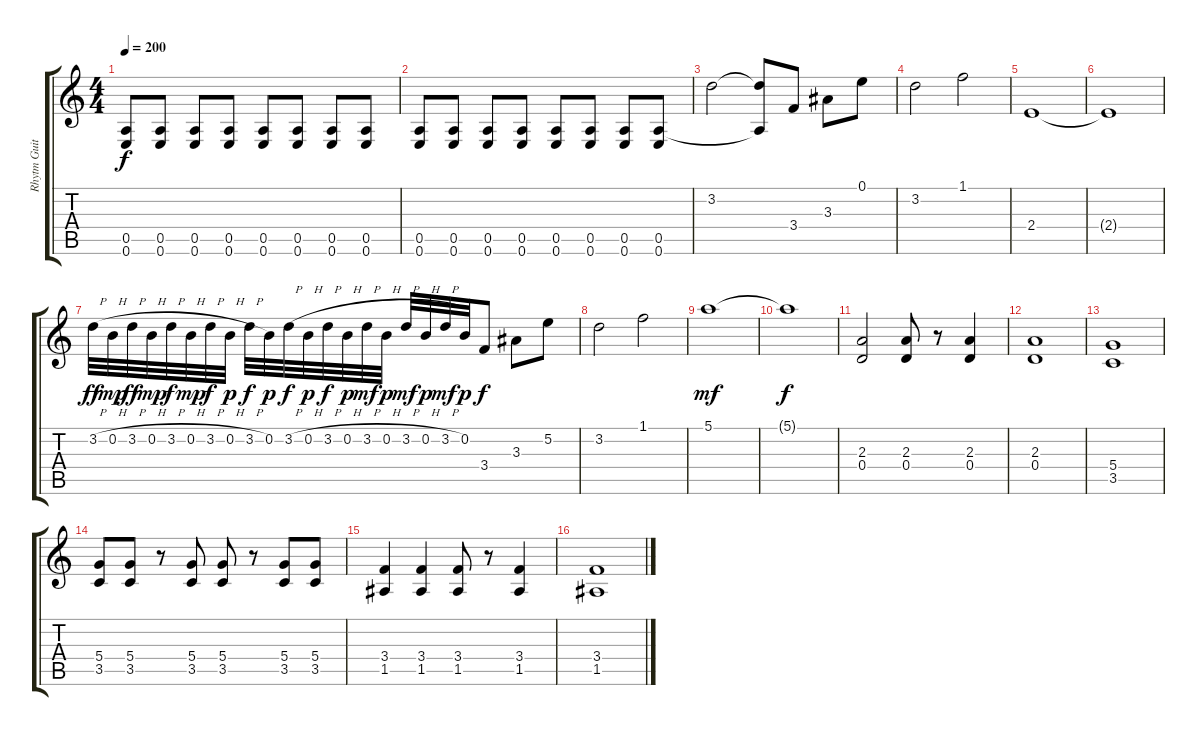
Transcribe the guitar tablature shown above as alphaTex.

\track ("Rhytm Guitar 2" "Rhytm Guit") {instrument overdrivenguitar}
\staff {score tabs}
\tuning (E4 B3 G3 D3 A2 E2) {hide}
\ts (4 4)
\tempo 200
\clef g2
\ks c
(0.5 0.6).8{dy f} (0.5 0.6).8 (0.5 0.6).8 (0.5 0.6).8 (0.5 0.6).8 (0.5 0.6).8 (0.5 0.6).8 (0.5 0.6).8 |
(0.5 0.6).8 (0.5 0.6).8 (0.5 0.6).8 (0.5 0.6).8 (0.5 0.6).8 (0.5 0.6).8 (0.5 0.6).8 (0.5 0.6).8 |
3.2.2 (3.2{t} 0.5{t}).8 3.4.8 3.3.8 0.1.8 |
3.2.2 1.1.2 |
2.4.1 |
2.4{t}.1 |
3.2{h}.32{dy ff} 0.2{h}.32{dy mp} 3.2{h}.32{dy ff} 0.2{h}.32{dy mp} 3.2{h}.32{dy f} 0.2{h}.32{dy mp} 3.2{h}.32{dy f} 0.2{h}.32{dy p} 3.2{h}.32{dy f} 0.2.32{dy p} 3.2{h}.32{dy f} 0.2{h}.32{dy p} 3.2{h}.32{dy f} 0.2{h}.32{dy p} 3.2{h}.32{dy mf} 0.2{h}.32{dy p} 3.2{h}.32{dy mf} 0.2{h}.32{dy p} 3.2{h}.32{dy mf} 0.2.32{dy p} 3.4.8{dy f} 3.3.8 5.2.8 |
3.2.2 1.1.2 |
5.1.1{dy mf} |
5.1{t}.1{dy f} |
(2.3 0.4).2{volume 12} (2.3 0.4).8 r.8 (2.3 0.4).4 |
(2.3 0.4).1 |
(5.4 3.5).1 |
(5.4 3.5).8 (5.4 3.5).8 r.8 (5.4 3.5).8 (5.4 3.5).8 r.8 (5.4 3.5).8 (5.4 3.5).8 |
(3.4 1.5).4 (3.4 1.5).4 (3.4 1.5).8 r.8 (3.4 1.5).4 |
(3.4 1.5).1
